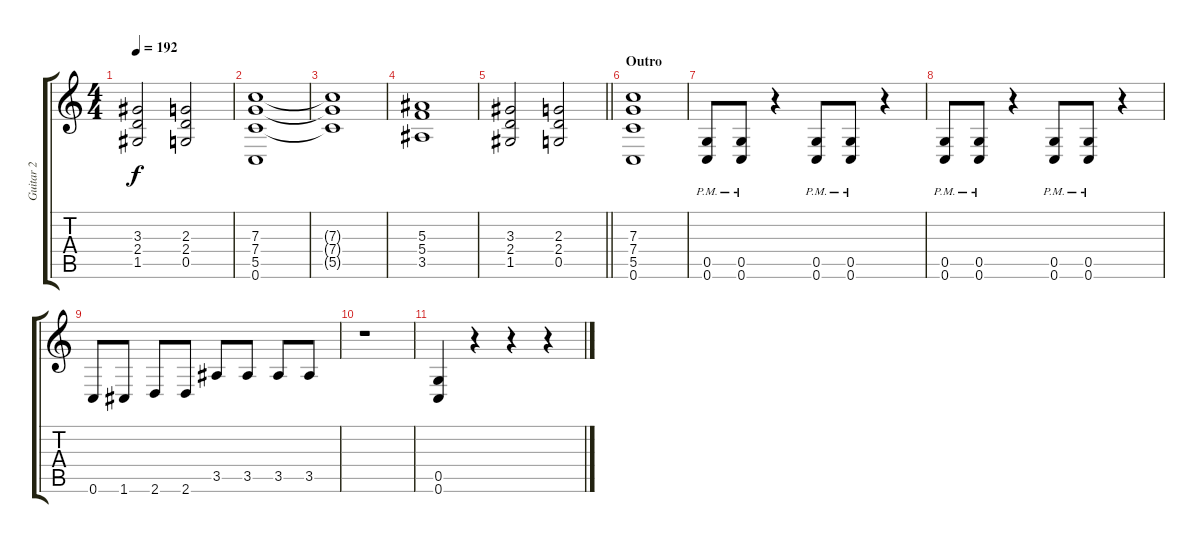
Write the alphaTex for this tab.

\track ("Guitar 2" "Guitar 2") {instrument distortionguitar}
\staff {score tabs}
\tuning (D4 A3 F3 C3 G2 C2) {hide}
\ts (4 4)
\tempo 192
\clef g2
\ks c
(3.3 2.4 1.5).2{dy f} (2.3 2.4 0.5).2 |
(7.3 7.4 5.5 0.6).1 |
(7.3{t} 7.4{t} 5.5{t}).1 |
(5.3 5.4 3.5).1 |
\barLineRight lightlight
(3.3 2.4 1.5).2 (2.3 2.4 0.5).2 |
\section ("" "Outro")
(7.3 7.4 5.5 0.6).1 |
(0.5{pm} 0.6{pm}).8 (0.5{pm} 0.6{pm}).8 r.4 (0.5{pm} 0.6{pm}).8 (0.5{pm} 0.6{pm}).8 r.4 |
(0.5{pm} 0.6{pm}).8 (0.5{pm} 0.6{pm}).8 r.4 (0.5{pm} 0.6{pm}).8 (0.5{pm} 0.6{pm}).8 r.4 |
0.6.8{volume 8} 1.6.8 2.6.8 2.6.8 3.5.8 3.5.8 3.5.8 3.5.8 |
r.1 |
(0.5 0.6).4{volume 16} r.4 r.4 r.4
